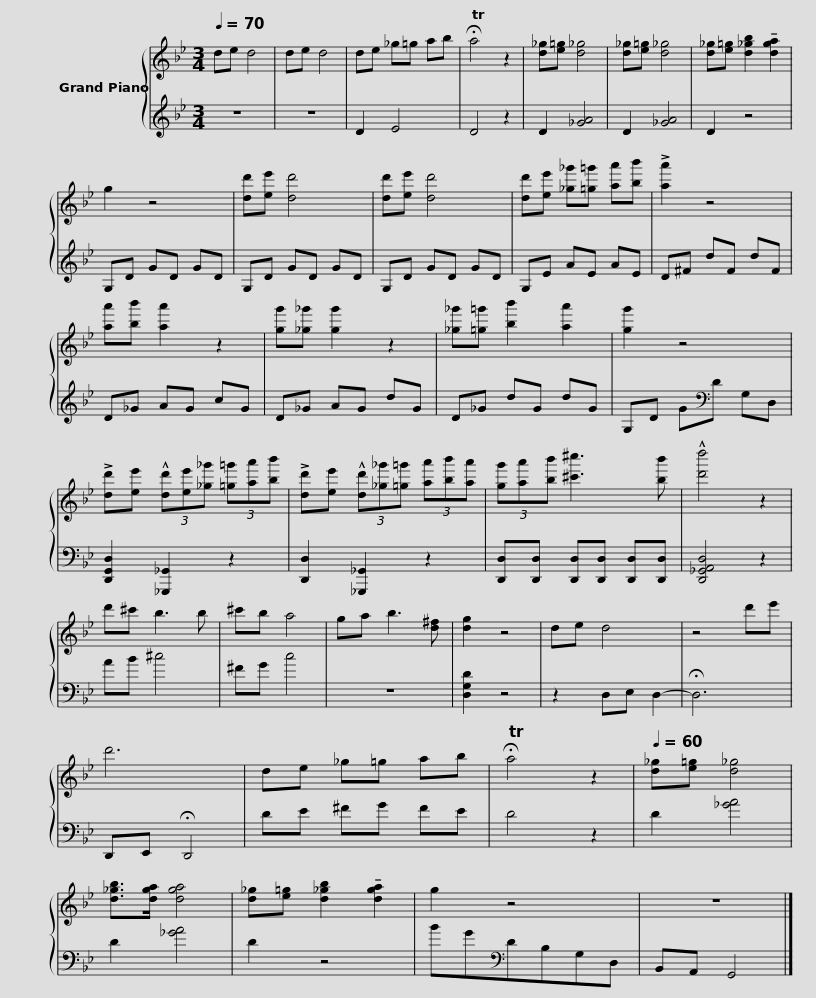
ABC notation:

X:1
%%score { 1 | 2 }
L:1/8
Q:1/4=70
M:3/4
I:linebreak $
K:Bb
V:1 treble
V:2 treble
V:1
 de d4 | de d4 | de _g=g ab | !fermata!Ta4 z2 | [d_g][e=g] [d_g]4 | %5
 [d_g][e=g] [d_g]4 | [d_g][e=g] [d_gb]2 !tenuto![dga]2 | g2 z4 |$ [dd'][ee'] [dd']4 | [dd'][ee'] [dd']4 | %10
 [dd'][ee'] [_g_g'][=g=g'] [aa'][bb'] | !>![aa']2 z4 | [aa'][bb'] [aa']2 z2 | [gg'][_g_g'] [gg']2 z2 |$ [_g_g'][=g=g'] [bb']2 [aa']2 | %15
 [gg']2 z4 | !>![dd'][ee'] (3!^![dd'][ee'][_g_g'] (3[=g=g'][aa'][bb'] | !>![dd'][ee'] (3!^![dd'][_g_g'][=g=g'] (3[aa'][bb'][aa'] |$ (3[gg'][aa'][bb'] [^c'^c'']3 [bb'] | !^![d'd'']4 z2 | %20
 d'^c' b3 b | ^c'b a4 | ga b3 [d^f] | [dg]2 z4 | de d4 |$ %25
 z4 d'e' | d'6 | de _g=g ab | !fermata!Ta4 z2 |[Q:1/4=60] [d_g][e=g] [d_g]4 | %30
 [d_gb]>[dga] [dga]4 | [d_g][e=g] [d_gb]2 !tenuto![dga]2 |$ g2 z4 | z6 |] %34
V:2
 z6 | z6 | D2 E4 | D4 z2 | D2 [_GA]4 | %5
 D2 [_GA]4 | D2 z4 | G,D GD GD |$ G,D GD GD | G,D GD GD | %10
 G,E AE AE | D^F dF dF | D_G AG cG | D_G AG dG |$ D_G dG dG | %15
 G,D G[K:bass]D G,D, | [D,,G,,D,]2 [_G,,,_G,,]2 z2 | [D,,D,]2 [_G,,,_G,,]2 z2 |$ [D,,D,][D,,D,] [D,,D,][D,,D,] [D,,D,][D,,D,] | [D,,_G,,A,,D,]4 z2 | %20
 AB ^c4 | ^FG c4 | z6 | [D,G,D]2 z4 | z2 D,E, D,2- |$ %25
 !fermata!D,6 | D,,E,, !fermata!D,,4 | DE ^FG FE | D4 z2 | D2 [_GA]4 | %30
 D2 [_GA]4 | D2 z4 |$ BG[K:bass]DB,G,D, | B,,A,, G,,4 |] %34
